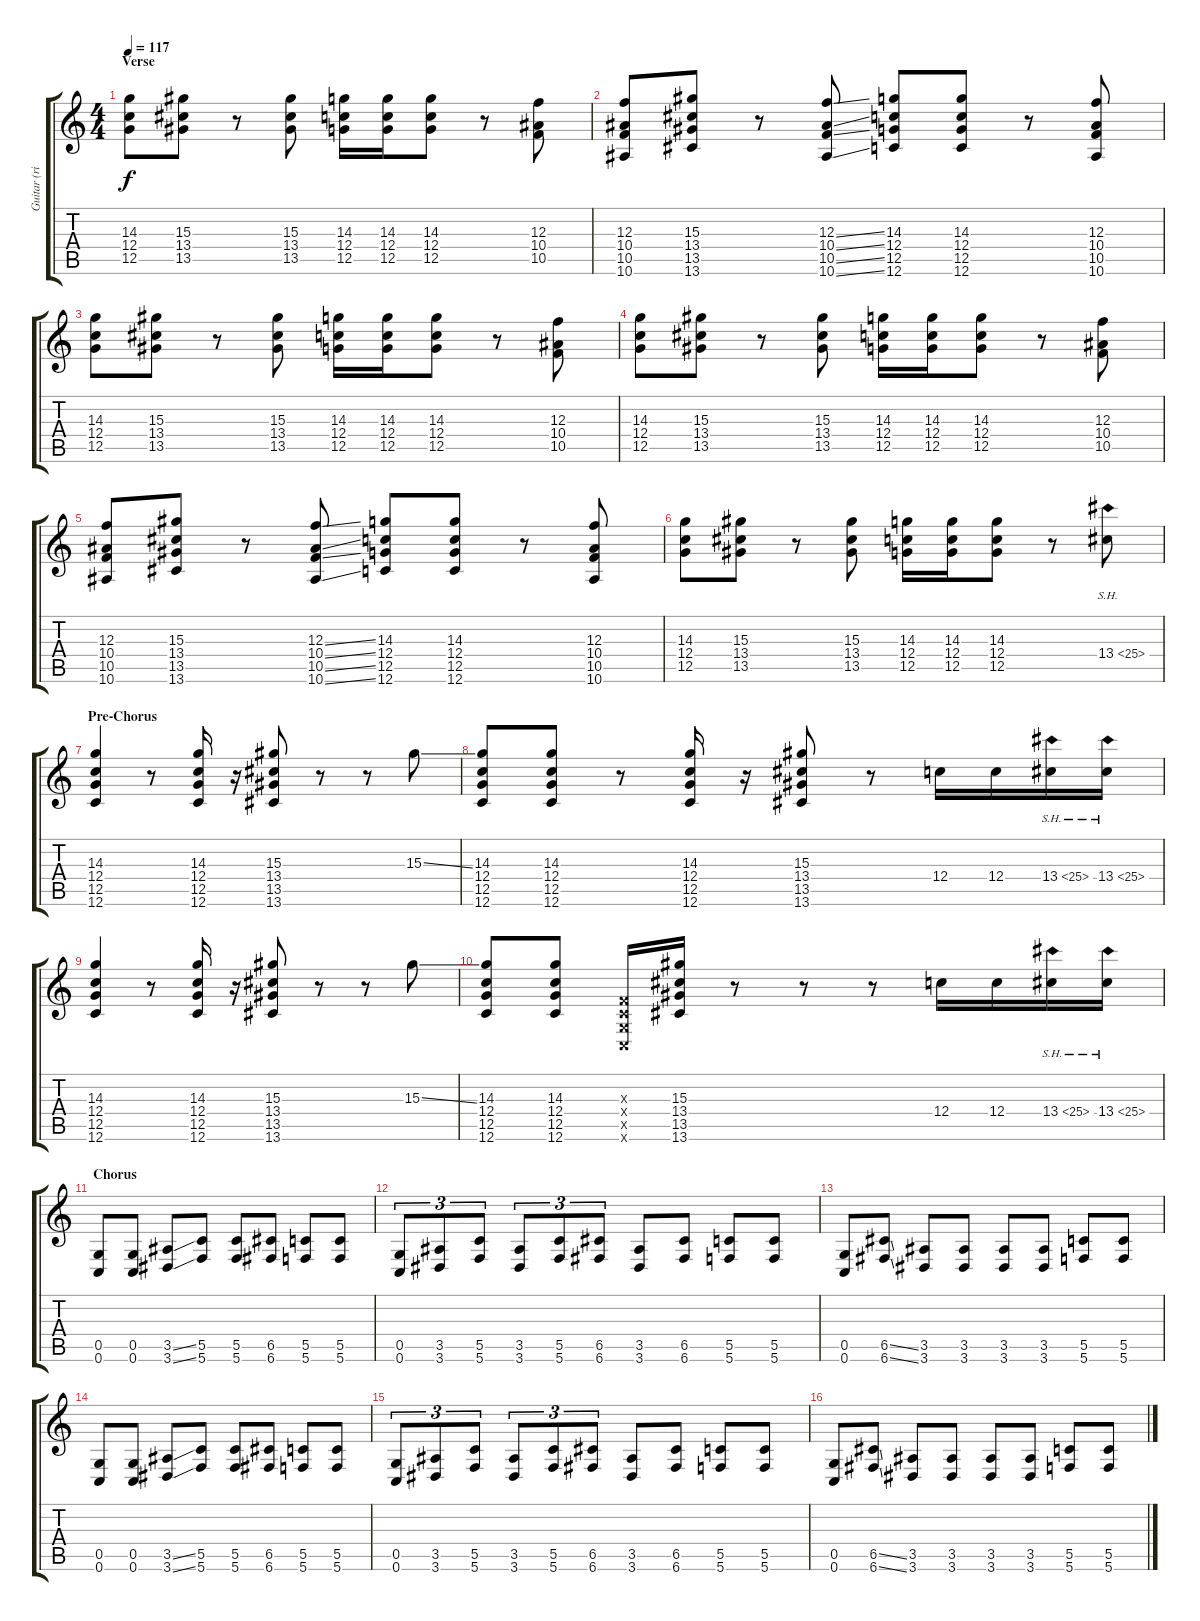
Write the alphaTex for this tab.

\track ("Guitar (right)" "Guitar (ri") {instrument electricguitarclean}
\staff {score tabs}
\tuning (D4 A3 F3 C3 G2 C2) {hide}
\ts (4 4)
\section ("" "Verse")
\tempo 117
\clef g2
\ks c
(14.3 12.4 12.5).8{dy f volume 13 instrument electricguitarjazz} (15.3 13.4 13.5).8 r.8 (15.3 13.4 13.5).8 (14.3 12.4 12.5).16 (14.3 12.4 12.5).16 (14.3 12.4 12.5).8 r.8 (12.3 10.4 10.5).8 |
(12.3 10.4 10.5 10.6).8 (15.3 13.4 13.5 13.6).8 r.8 (12.3{ss} 10.4{ss} 10.5{ss} 10.6{ss}).8 (14.3 12.4 12.5 12.6).8 (14.3 12.4 12.5 12.6).8 r.8 (12.3 10.4 10.5 10.6).8 |
(14.3 12.4 12.5).8 (15.3 13.4 13.5).8 r.8 (15.3 13.4 13.5).8 (14.3 12.4 12.5).16 (14.3 12.4 12.5).16 (14.3 12.4 12.5).8 r.8 (12.3 10.4 10.5).8 |
(14.3 12.4 12.5).8 (15.3 13.4 13.5).8 r.8 (15.3 13.4 13.5).8 (14.3 12.4 12.5).16 (14.3 12.4 12.5).16 (14.3 12.4 12.5).8 r.8 (12.3 10.4 10.5).8 |
(12.3 10.4 10.5 10.6).8 (15.3 13.4 13.5 13.6).8 r.8 (12.3{ss} 10.4{ss} 10.5{ss} 10.6{ss}).8 (14.3 12.4 12.5 12.6).8 (14.3 12.4 12.5 12.6).8 r.8 (12.3 10.4 10.5 10.6).8 |
(14.3 12.4 12.5).8 (15.3 13.4 13.5).8 r.8 (15.3 13.4 13.5).8 (14.3 12.4 12.5).16 (14.3 12.4 12.5).16 (14.3 12.4 12.5).8 r.8 13.4{sh 12}.8{volume 13 instrument overdrivenguitar} |
\section ("" "Pre-Chorus")
(14.3 12.4 12.5 12.6).4 r.8 (14.3 12.4 12.5 12.6).16 r.16 (15.3 13.4 13.5 13.6).8 r.8 r.8 15.3{ss}.8 |
(14.3 12.4 12.5 12.6).8 (14.3 12.4 12.5 12.6).8 r.8 (14.3 12.4 12.5 12.6).16 r.16 (15.3 13.4 13.5 13.6).8 r.8 12.4.16 12.4.16 13.4{sh 12}.16 13.4{sh 12}.16 |
(14.3 12.4 12.5 12.6).4 r.8 (14.3 12.4 12.5 12.6).16 r.16 (15.3 13.4 13.5 13.6).8 r.8 r.8 15.3{ss}.8 |
(14.3 12.4 12.5 12.6).8 (14.3 12.4 12.5 12.6).8 (0.3{x} 0.4{x} 0.5{x} 0.6{x}).16 (15.3 13.4 13.5 13.6).16 r.8 r.8 r.8 12.4.16 12.4.16 13.4{sh 12}.16 13.4{sh 12}.16 |
\section ("" "Chorus")
(0.5 0.6).8 (0.5 0.6).8 (3.5{ss} 3.6{ss}).8 (5.5 5.6).8 (5.5 5.6).8 (6.5 6.6).8 (5.5 5.6).8 (5.5 5.6).8 |
(0.5 0.6).8{tu (3 2)} (3.5 3.6).8{tu (3 2)} (5.5 5.6).8{tu (3 2)} (3.5 3.6).8{tu (3 2)} (5.5 5.6).8{tu (3 2)} (6.5 6.6).8{tu (3 2)} (3.5 3.6).8 (6.5 6.6).8 (5.5 5.6).8 (5.5 5.6).8 |
(0.5 0.6).8 (6.5{ss} 6.6{ss}).8 (3.5 3.6).8 (3.5 3.6).8 (3.5 3.6).8 (3.5 3.6).8 (5.5 5.6).8 (5.5 5.6).8 |
(0.5 0.6).8 (0.5 0.6).8 (3.5{ss} 3.6{ss}).8 (5.5 5.6).8 (5.5 5.6).8 (6.5 6.6).8 (5.5 5.6).8 (5.5 5.6).8 |
(0.5 0.6).8{tu (3 2)} (3.5 3.6).8{tu (3 2)} (5.5 5.6).8{tu (3 2)} (3.5 3.6).8{tu (3 2)} (5.5 5.6).8{tu (3 2)} (6.5 6.6).8{tu (3 2)} (3.5 3.6).8 (6.5 6.6).8 (5.5 5.6).8 (5.5 5.6).8 |
(0.5 0.6).8 (6.5{ss} 6.6{ss}).8 (3.5 3.6).8 (3.5 3.6).8 (3.5 3.6).8 (3.5 3.6).8 (5.5 5.6).8 (5.5 5.6).8
